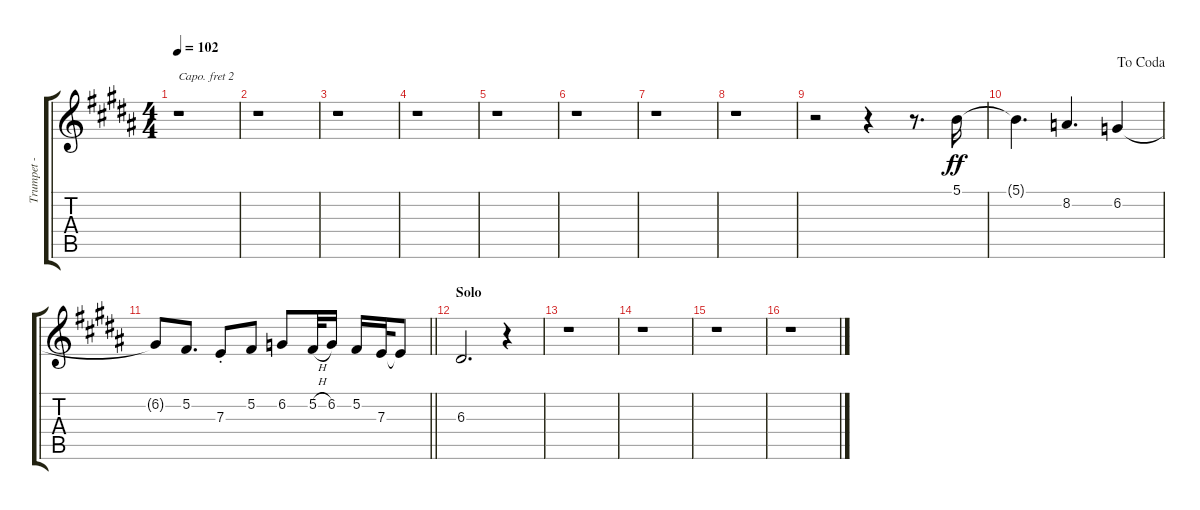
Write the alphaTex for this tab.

\track ("Trumpet - Loughnane" "Trumpet - ") {instrument trumpet}
\staff {score tabs}
\capo 2
\tuning (E4 B3 G3 D3 A2 E2) {hide}
\ts (4 4)
\tempo 102
\clef g2
\ks g#minor
r.1{dy fff} |
r.1 |
\ks b
r.1 |
\ks g#minor
r.1 |
r.1 |
\ks b
r.1 |
r.1 |
\ks g#minor
r.1 |
r.2 r.4 r.8{d} 5.1.16{dy ff} |
\jump dacoda
\ks b
5.1{t}.4{d} 8.2.4{d} 6.2.4 |
\barLineRight lightlight
\ks g#minor
6.2{t}.8 5.2.8{d} 7.3{st}.8 5.2.8 6.2.8 5.2{h}.32 6.2.16 5.2.16 7.3.32 7.3{t}.8 |
\section ("" "Solo")
6.3.2{d volume 3 instrument trumpet} r.4 |
\ks b
r.1 |
\ks g#minor
r.1 |
\ks b
r.1 |
\ks g#minor
r.1
